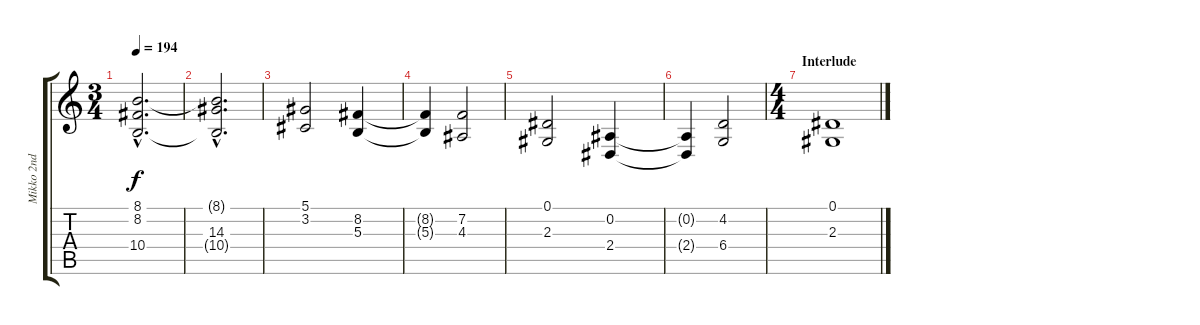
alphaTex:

\track ("Mikko 2nd Keys" "Mikko 2nd ") {instrument stringensemble1}
\staff {score tabs}
\tuning (Eb4 Bb3 Gb3 Db3 Ab2 Eb2) {hide}
\ts (3 4)
\tempo 194
\clef g2
\ks c
(8.1{hac t} 8.2{hac t} 10.4{hac t}).2{d dy f} |
(8.1{hac t} 14.3{hac t} 10.4{hac t}).2{d} |
(5.1 3.2).2 (8.2 5.3).4 |
(8.2{t} 5.3{t}).4 (7.2 4.3).2 |
(0.1 2.3).2 (0.2 2.4).4 |
(0.2{t} 2.4{t}).4 (4.2 6.4).2 |
\ts (4 4)
\section ("" "Interlude")
(0.1 2.3).1
